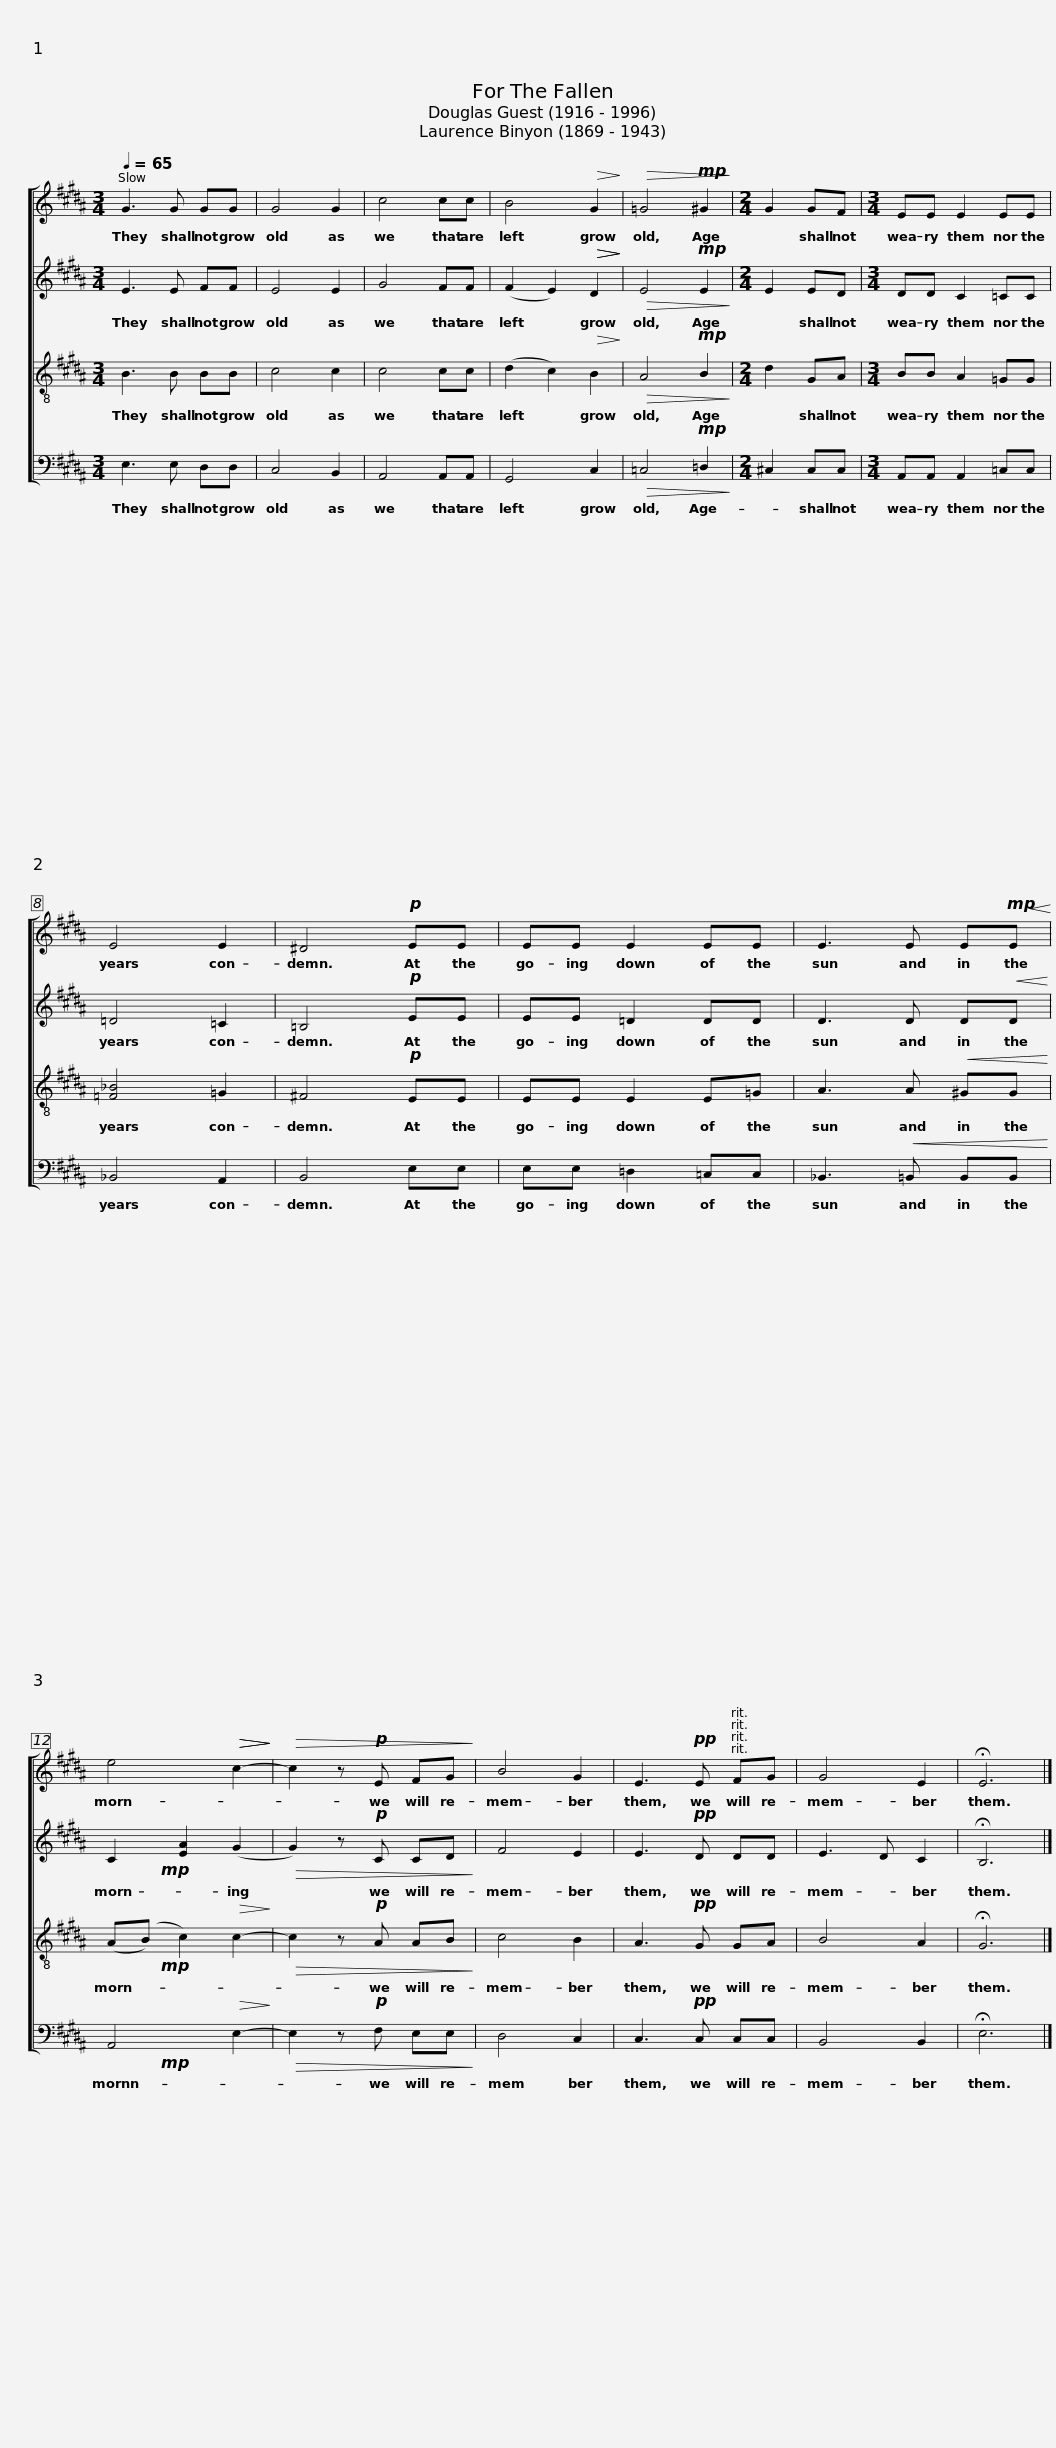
X:1
%%score [ 1 ( 2 3 ) ( 4 5 ) ( 6 7 ) ]
L:1/8
Q:1/4=65
M:3/4
I:linebreak $
K:B
V:1 treble
V:2 treble
V:3 treble
V:4 treble-8
V:5 treble-8
V:6 bass
V:7 bass
V:1
 G3 G GG | G4 G2 | c4 cc | B4!>(! G2!>)! |$!>(! =G4!mp! ^G2!>)! | %5
[M:2/4] G2 GF |[M:3/4] EE E2 EE | E4 E2 |$ ^D4!p! EE | EE E2 EE | %10
 E3 E E!mp!!<(!E!<)! | e4!>(!!>(! c2-!>)!!>)! |$!>(! c2 z!p! E FG!>)! | B4 G2 | E3!pp! E FG | %15
 G4 E2 | !fermata!E6 |] %17
V:2
 x6 | x6 | x6 | x6 |$!>(! x6!>)! | %5
[M:2/4] x4 |[M:3/4] x6 | x6 |$ x6 | x6 | %10
 x6 |!mp! x6 |$!>(! x6!>)! | x6 | x6 | %15
 x6 | x6 |] %17
V:3
 E3 E FF | E4 E2 | G4 FF | (F2 E2)!>(!!>(! D2!>)!!>)! |$ E4!mp! E2 | %5
[M:2/4] E2 ED |[M:3/4] DD C2 =CC | =D4 =C2 |$ =B,4!p! EE | EE =D2 DD | %10
 D3 D D!<(!D!<)! | C2 [EA]2 (G2 |$ G2) z!p! C CD | F4 E2 | E3!pp! D DD | %15
 E3 D C2 | !fermata!B,6 |] %17
V:4
 x6 | x6 | x6 | x6 |$!>(! x6!>)! | %5
[M:2/4] x4 |[M:3/4] x6 | x6 |$ x6 | x6 | %10
 x6 |!mp! x6 |$!>(! x6!>)! | x6 | x6 | %15
 x6 | x6 |] %17
V:5
 B3 B BB | c4 c2 | c4 cc | (d2 c2)!>(! B2!>)! |$ A4!mp! B2 | %5
[M:2/4] d2 GA |[M:3/4] BB A2 =GG | [=F_B]4 =G2 |$ ^F4!p! EE | EE E2 E=G | %10
 A3 A!<(! ^GG!<)! | (A(B) c2)!>(! c2-!>)! |$ c2 z!p! A AB | c4 B2 | A3!pp! G GA | %15
 B4 A2 | !fermata!G6 |] %17
V:6
 x4 x2 | x6 | x6 | x6 |$!>(! x6!>)! | %5
[M:2/4] x4 |[M:3/4] x6 | x6 |$ x6 | x6 | %10
 x6 |!mp! x6 |$!>(! x6!>)! | x6 | x6 | %15
 x6 | x6 |] %17
V:7
 E,3 E, D,D, | C,4 B,,2 | A,,4 A,,A,, | G,,4 C,2 |$ =C,4!mp! =D,2 | %5
[M:2/4] ^C,2 C,C, |[M:3/4] A,,A,, A,,2 =C,C, | _B,,4 A,,2 |$ B,,4 E,E, | E,E, =D,2 =C,C, | %10
 _B,,3!<(! =B,, B,,B,,!<)! | A,,4!>(! E,2-!>)! |$ E,2 z!p! F, E,E, | D,4 C,2 | C,3!pp! C, C,C, | %15
 B,,4 B,,2 | !fermata!E,6 |] %17
